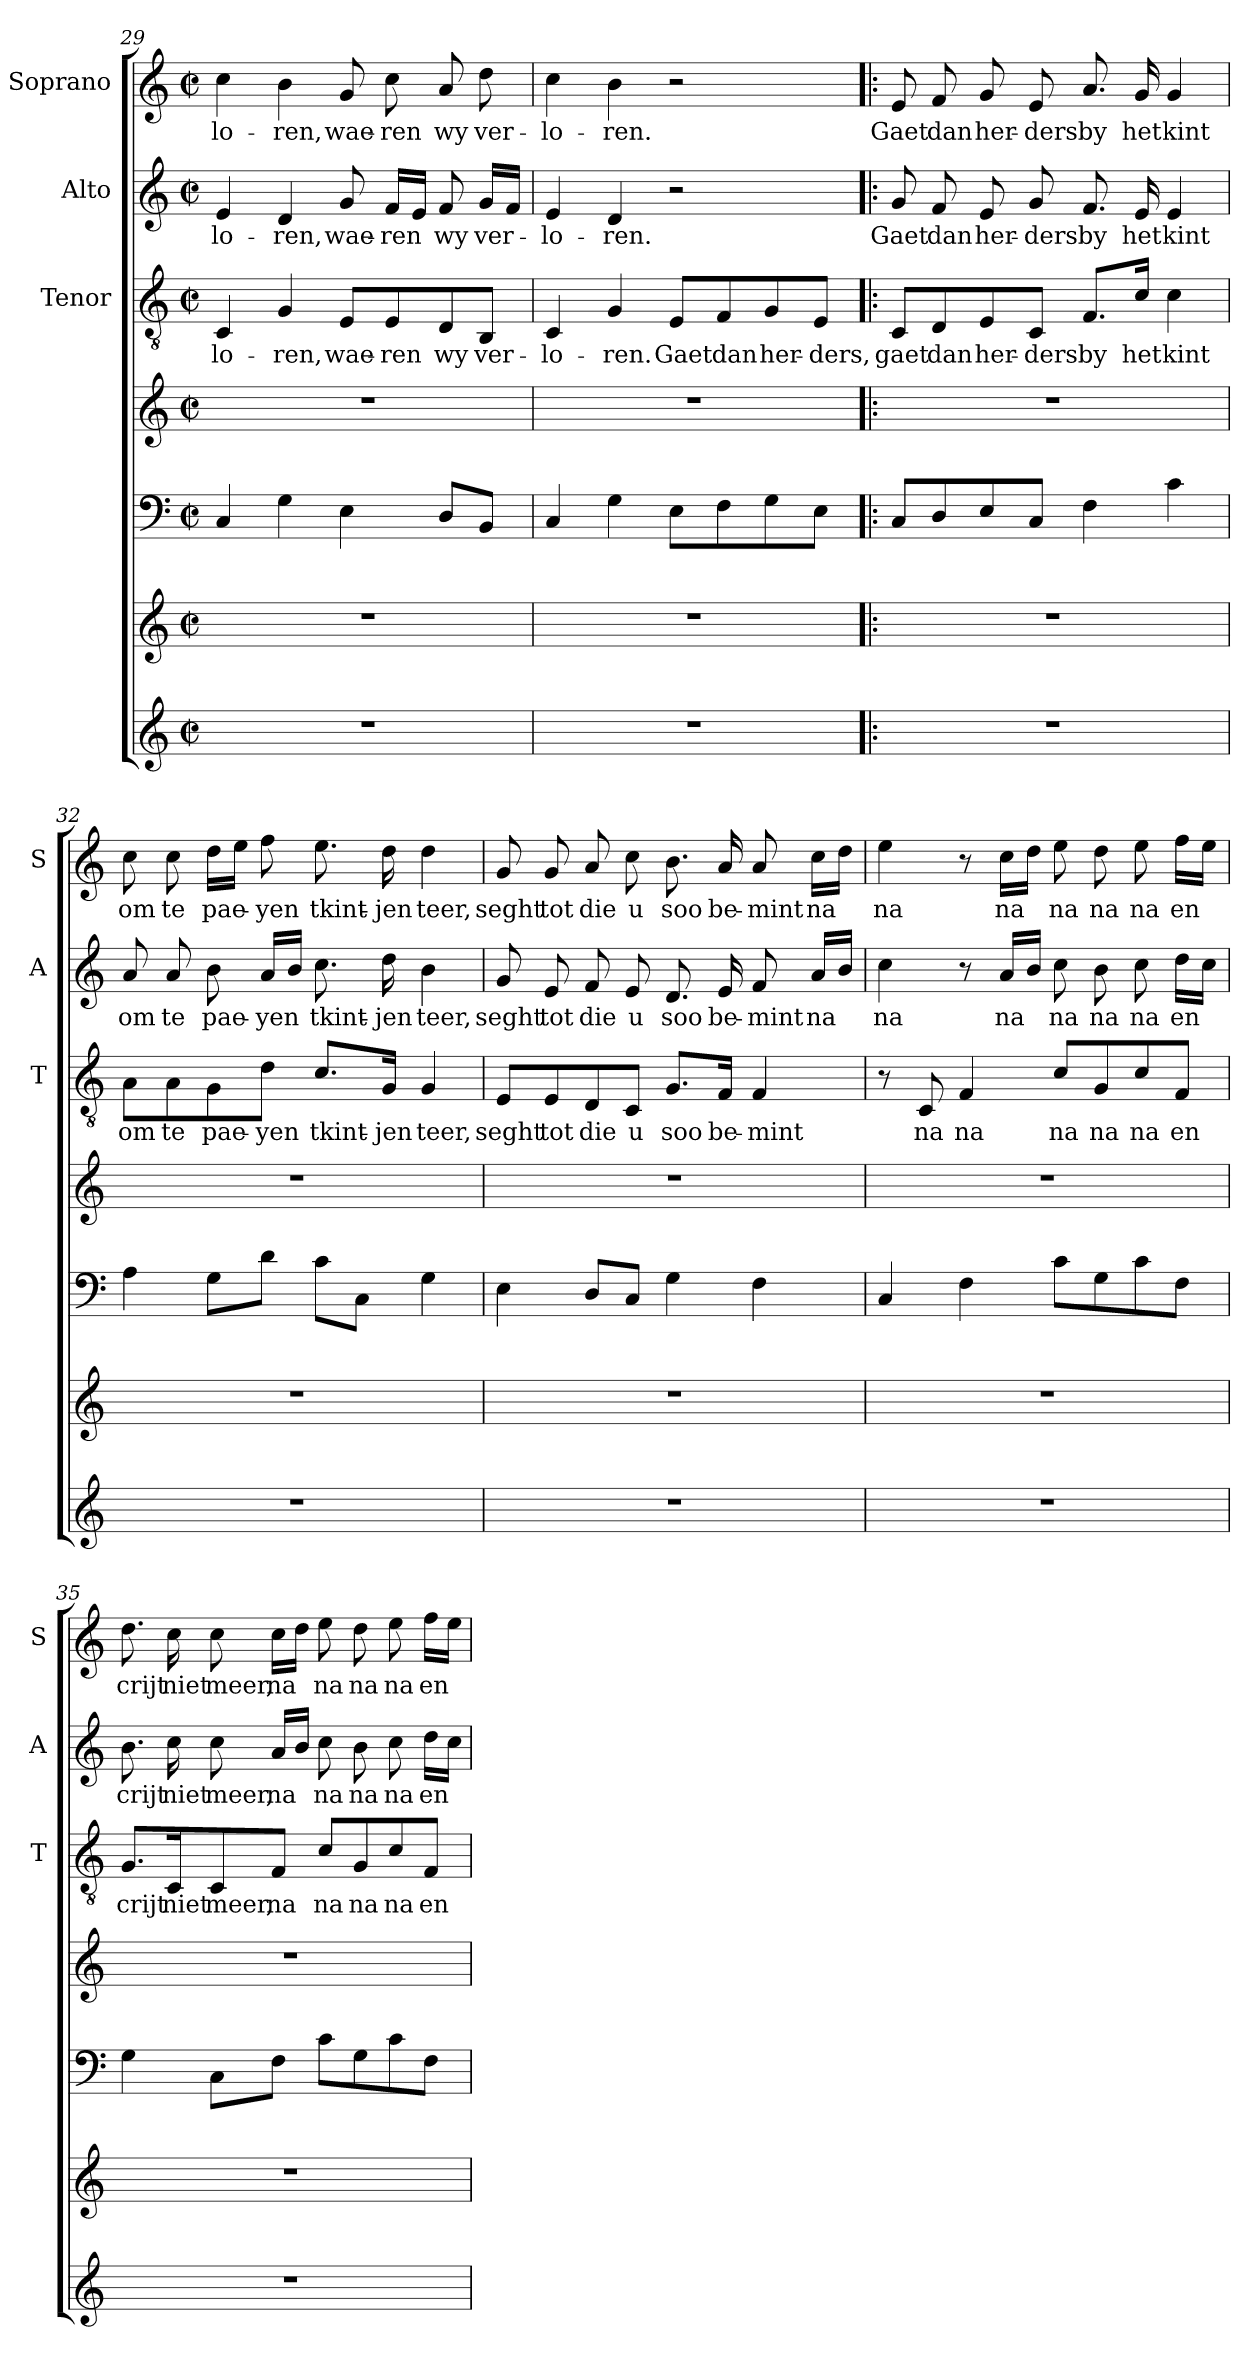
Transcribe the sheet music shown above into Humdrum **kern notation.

**kern	**kern	**kern	**kern	**kern	**text	**kern	**text	**kern	**text
*part6	*part5	*part4	*part4	*part3	*part3	*part2	*part2	*part1	*part1
*staff7	*staff6	*staff5	*staff4	*staff3	*staff3	*staff2	*staff2	*staff1	*staff1
*	*	*	*	*I"Tenor	*	*I"Alto	*	*I"Soprano	*
*	*	*	*	*I'T	*	*I'A	*	*I'S	*
!!LO:LB:g=z
*clefG2	*clefG2	*clefF4	*clefG2	*clefGv2	*	*clefG2	*	*clefG2	*
*k[]	*k[]	*k[]	*k[]	*k[]	*	*k[]	*	*k[]	*
*C:	*C:	*C:	*C:	*C:	*	*C:	*	*C:	*
*M2/2	*M2/2	*M2/2	*M2/2	*M2/2	*	*M2/2	*	*M2/2	*
*met(c|)	*met(c|)	*met(c|)	*met(c|)	*met(c|)	*	*met(c|)	*	*met(c|)	*
=29	=29	=29	=29	=29	=29	=29	=29	=29	=29
1r	1r	4C/	1r	4C/	-lo-	4e/	-lo-	4cc\	-lo-
.	.	4G\	.	4G/	-ren,	4d/	-ren,	4b\	-ren,
.	.	4E\	.	8E/L	wae-	8g/	wae-	8g/	wae-
.	.	.	.	8E/	-ren	16f/LL	-ren	8cc\	-ren
.	.	.	.	.	.	16e/JJ	.	.	.
.	.	8D/L	.	8D/	wy	8f/	wy	8a/	wy
.	.	8BB/J	.	8BB/J	ver-	16g/LL	ver-	8dd\	ver-
.	.	.	.	.	.	16f/JJ	.	.	.
=30	=30	=30	=30	=30	=30	=30	=30	=30	=30
1r	1r	4C/	1r	4C/	-lo-	4e/	-lo-	4cc\	-lo-
.	.	4G\	.	4G/	-ren.	4d/	-ren.	4b\	-ren.
.	.	8E\L	.	8E/L	Gaet	2r	.	2r	.
.	.	8F\	.	8F/	dan	.	.	.	.
.	.	8G\	.	8G/	her-	.	.	.	.
.	.	8E\J	.	8E/J	-ders,	.	.	.	.
=31!|:	=31!|:	=31!|:	=31!|:	=31!|:	=31!|:	=31!|:	=31!|:	=31!|:	=31!|:
1r	1r	8C/L	1r	8C/L	gaet	8g/	Gaet	8e/	Gaet
.	.	8D/	.	8D/	dan	8f/	dan	8f/	dan
.	.	8E/	.	8E/	her-	8e/	her-	8g/	her-
.	.	8C/J	.	8C/J	-ders	8g/	-ders	8e/	-ders
.	.	4F\	.	8.F/L	by	8.f/	by	8.a/	by
.	.	.	.	16c/Jk	het	16e/	het	16g/	het
.	.	4c\	.	4c\	kint	4e/	kint	4g/	kint
!!LO:LB:g=z
=32	=32	=32	=32	=32	=32	=32	=32	=32	=32
1r	1r	4A\	1r	8A\L	om	8a/	om	8cc\	om
.	.	.	.	8A\	te	8a/	te	8cc\	te
.	.	8G\L	.	8G\	pae-	8b\	pae-	16dd\LL	pae-
.	.	.	.	.	.	.	.	16ee\JJ	.
.	.	8d\J	.	8d\J	-yen	16a/LL	-yen	8ff\	-yen
.	.	.	.	.	.	16b/JJ	.	.	.
.	.	8c\L	.	8.c/L	tkint-	8.cc\	tkint-	8.ee\	tkint-
.	.	8C\J	.	.	.	.	.	.	.
.	.	.	.	16G/Jk	-jen	16dd\	-jen	16dd\	-jen
.	.	4G\	.	4G/	teer,	4b\	teer,	4dd\	teer,
=33	=33	=33	=33	=33	=33	=33	=33	=33	=33
1r	1r	4E\	1r	8E/L	seght	8g/	seght	8g/	seght
.	.	.	.	8E/	tot	8e/	tot	8g/	tot
.	.	8D/L	.	8D/	die	8f/	die	8a/	die
.	.	8C/J	.	8C/J	u	8e/	u	8cc\	u
.	.	4G\	.	8.G/L	soo	8.d/	soo	8.b\	soo
.	.	.	.	16F/Jk	be-	16e/	be-	16a/	be-
.	.	4F\	.	4F/	-mint	8f/	-mint	8a/	-mint
.	.	.	.	.	.	16a/LL	na	16cc\LL	na
.	.	.	.	.	.	16b/JJ	.	16dd\JJ	.
=34	=34	=34	=34	=34	=34	=34	=34	=34	=34
1r	1r	4C/	1r	8r	.	4cc\	na	4ee\	na
.	.	.	.	8C/	na	.	.	.	.
.	.	4F\	.	4F/	na	8ra	.	8ra	.
.	.	.	.	.	.	16a/LL	na	16cc\LL	na
.	.	.	.	.	.	16b/JJ	.	16dd\JJ	.
.	.	8c\L	.	8c/L	na	8cc\	na	8ee\	na
.	.	8G\	.	8G/	na	8b\	na	8dd\	na
.	.	8c\	.	8c/	na	8cc\	na	8ee\	na
.	.	8F\J	.	8F/J	en	16dd\LL	en	16ff\LL	en
.	.	.	.	.	.	16cc\JJ	.	16ee\JJ	.
!!LO:PB:g=z
=35	=35	=35	=35	=35	=35	=35	=35	=35	=35
1r	1r	4G\	1r	8.G/L	crijt	8.b\	crijt	8.dd\	crijt
.	.	.	.	16C/K	niet	16cc\	niet	16cc\	niet
.	.	8C\L	.	8C/	meer,	8cc\	meer,	8cc\	meer,
.	.	8F\J	.	8F/J	na	16a/LL	na	16cc\LL	na
.	.	.	.	.	.	16b/JJ	.	16dd\JJ	.
.	.	8c\L	.	8c/L	na	8cc\	na	8ee\	na
.	.	8G\	.	8G/	na	8b\	na	8dd\	na
.	.	8c\	.	8c/	na	8cc\	na	8ee\	na
.	.	8F\J	.	8F/J	en	16dd\LL	en	16ff\LL	en
.	.	.	.	.	.	16cc\JJ	.	16ee\JJ	.
=	=	=	=	=	=	=	=	=	=
*-	*-	*-	*-	*-	*-	*-	*-	*-	*-
